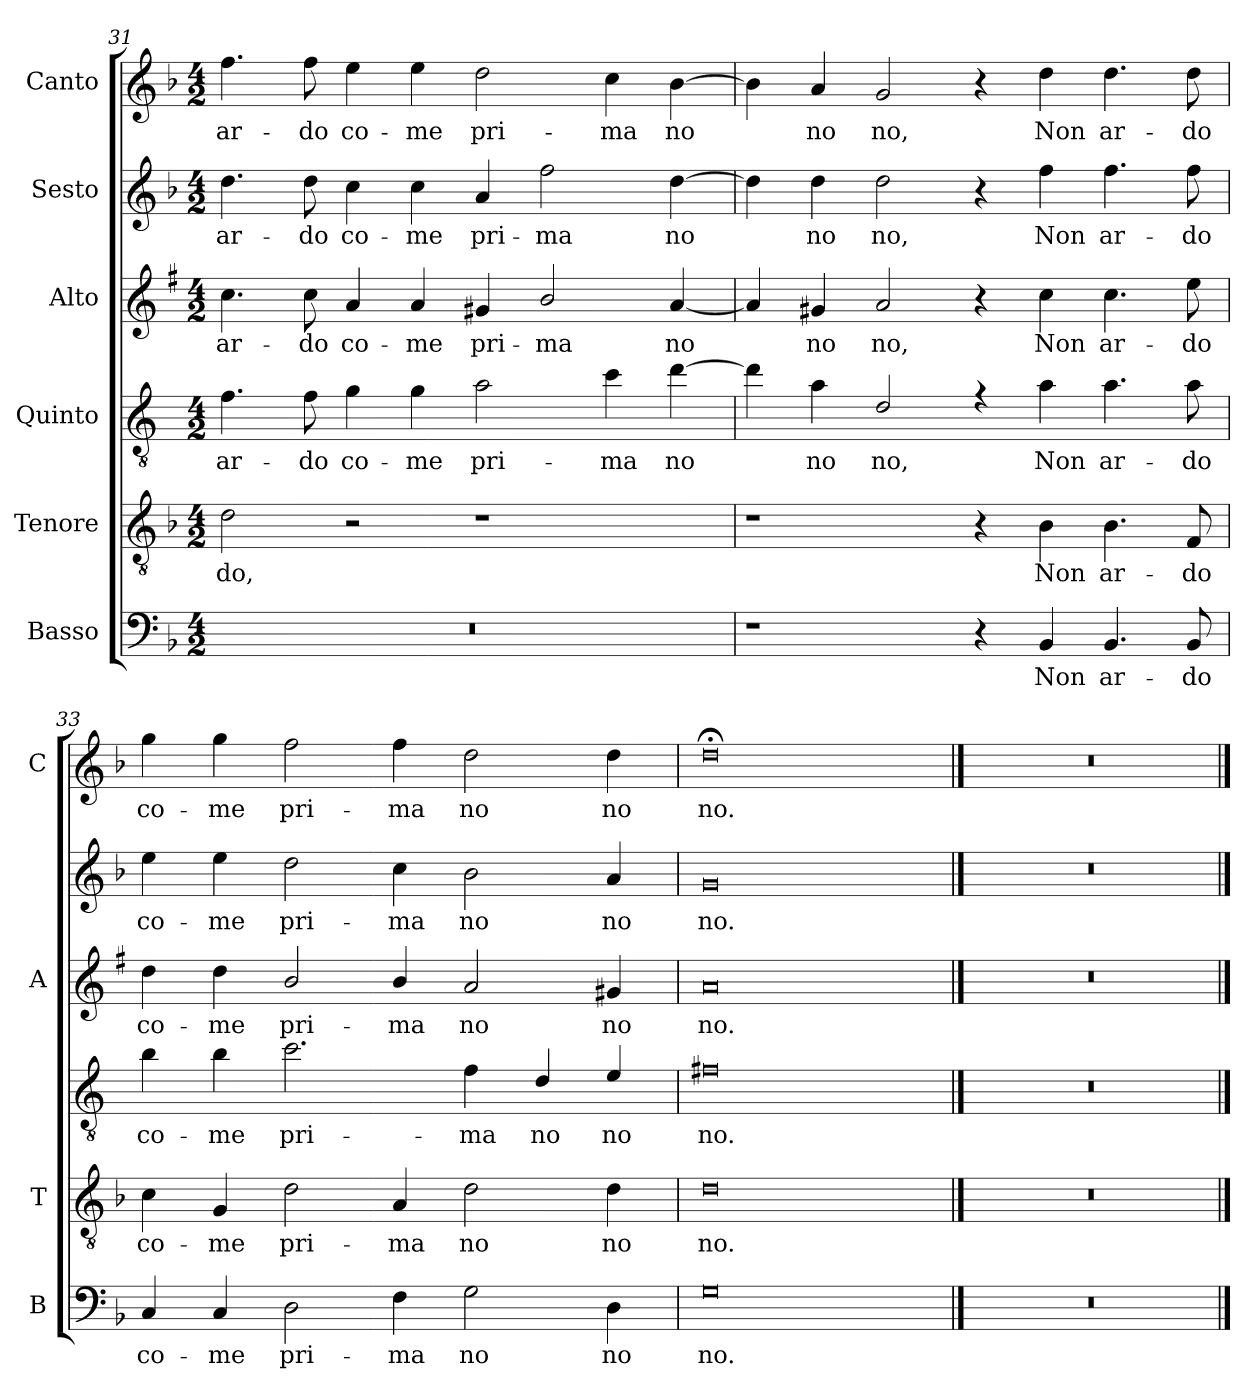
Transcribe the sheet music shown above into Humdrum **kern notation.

**kern	**text	**kern	**text	**kern	**text	**kern	**text	**kern	**text	**kern	**text
*part6	*part6	*part5	*part5	*part4	*part4	*part3	*part3	*part2	*part2	*part1	*part1
*staff6	*staff6	*staff5	*staff5	*staff4	*staff4	*staff3	*staff3	*staff2	*staff2	*staff1	*staff1
*I"Basso	*	*I"Tenore	*	*I"Quinto	*	*I"Alto	*	*I"Sesto	*	*I"Canto	*
*I'B	*	*I'T	*	*	*	*I'A	*	*	*	*I'C	*
*clefF4	*	*clefGv2	*	*clefGv2	*	*clefG2	*	*clefG2	*	*clefG2	*
*	*	*	*	*ITrd4c7	*	*ITrd1c2	*	*	*	*	*
*k[b-]	*	*k[b-]	*	*k[b-]	*	*k[b-]	*	*k[b-]	*	*k[b-]	*
*F:	*	*F:	*	*F:	*	*F:	*	*F:	*	*F:	*
*M4/2	*	*M4/2	*	*M4/2	*	*M4/2	*	*M4/2	*	*M4/2	*
=31	=31	=31	=31	=31	=31	=31	=31	=31	=31	=31	=31
!	!	!	!LO:LY:b	!	!LO:LY:b	!	!LO:LY:b	!	!LO:LY:b	!	!LO:LY:b
0r	.	2d\	-do,	4.B-\	ar-	4.b-\	ar-	4.dd\	ar-	4.ff\	ar-
!	!	!	!	!	!LO:LY:b	!	!LO:LY:b	!	!LO:LY:b	!	!LO:LY:b
.	.	.	.	8B-\	-do	8b-\	-do	8dd\	-do	8ff\	-do
!	!	!	!	!	!LO:LY:b	!	!LO:LY:b	!	!LO:LY:b	!	!LO:LY:b
.	.	2r	.	4c\	co-	4g/	co-	4cc\	co-	4ee\	co-
!	!	!	!	!	!LO:LY:b	!	!LO:LY:b	!	!LO:LY:b	!	!LO:LY:b
.	.	.	.	4c\	-me	4g/	-me	4cc\	-me	4ee\	-me
!	!	!	!	!	!LO:LY:b	!	!LO:LY:b	!	!LO:LY:b	!	!LO:LY:b
.	.	1r	.	2d\	pri-	4f#X/	pri-	4a/	pri-	2dd\	pri-
!	!	!	!	!	!	!	!LO:LY:b	!	!LO:LY:b	!	!
.	.	.	.	.	.	2a/	-ma	2ff\	-ma	.	.
!	!	!	!	!	!LO:LY:b	!	!	!	!	!	!LO:LY:b
.	.	.	.	4f\	-ma	.	.	.	.	4cc\	-ma
!	!	!	!	!	!LO:LY:b	!	!LO:LY:b	!	!LO:LY:b	!	!LO:LY:b
.	.	.	.	[4g\	no	[4g/	no	[4dd\	no	[4b-\	no
!!LO:LB:g=z
=32	=32	=32	=32	=32	=32	=32	=32	=32	=32	=32	=32
1r	.	1r	.	4g\]	.	4g/]	.	4dd\]	.	4b-\]	.
!	!	!	!	!	!LO:LY:b	!	!LO:LY:b	!	!LO:LY:b	!	!LO:LY:b
.	.	.	.	4d\	no	4f#X/	no	4dd\	no	4a/	no
!	!	!	!	!	!LO:LY:b	!	!LO:LY:b	!	!LO:LY:b	!	!LO:LY:b
.	.	.	.	2G/	no,	2g/	no,	2dd\	no,	2g/	no,
4r	.	4r	.	4rf	.	4r	.	4r	.	4r	.
!	!LO:LY:b	!	!LO:LY:b	!	!LO:LY:b	!	!LO:LY:b	!	!LO:LY:b	!	!LO:LY:b
4BB-/	Non	4B-\	Non	4d\	Non	4b-\	Non	4ff\	Non	4dd\	Non
!	!LO:LY:b	!	!LO:LY:b	!	!LO:LY:b	!	!LO:LY:b	!	!LO:LY:b	!	!LO:LY:b
4.BB-/	ar-	4.B-\	ar-	4.d\	ar-	4.b-\	ar-	4.ff\	ar-	4.dd\	ar-
!	!LO:LY:b	!	!LO:LY:b	!	!LO:LY:b	!	!LO:LY:b	!	!LO:LY:b	!	!LO:LY:b
8BB-/	-do	8F/	-do	8d\	-do	8dd\	-do	8ff\	-do	8dd\	-do
=33	=33	=33	=33	=33	=33	=33	=33	=33	=33	=33	=33
!	!LO:LY:b	!	!LO:LY:b	!	!LO:LY:b	!	!LO:LY:b	!	!LO:LY:b	!	!LO:LY:b
4C/	co-	4c\	co-	4e\	co-	4cc\	co-	4ee\	co-	4gg\	co-
!	!LO:LY:b	!	!LO:LY:b	!	!LO:LY:b	!	!LO:LY:b	!	!LO:LY:b	!	!LO:LY:b
4C/	-me	4G/	-me	4e\	-me	4cc\	-me	4ee\	-me	4gg\	-me
!	!LO:LY:b	!	!LO:LY:b	!	!LO:LY:b	!	!LO:LY:b	!	!LO:LY:b	!	!LO:LY:b
2D\	pri-	2d\	pri-	2.f\	pri-	2a/	pri-	2dd\	pri-	2ff\	pri-
!	!LO:LY:b	!	!LO:LY:b	!	!	!	!LO:LY:b	!	!LO:LY:b	!	!LO:LY:b
4F\	-ma	4A/	-ma	.	.	4a/	-ma	4cc\	-ma	4ff\	-ma
!	!LO:LY:b	!	!LO:LY:b	!	!LO:LY:b	!	!LO:LY:b	!	!LO:LY:b	!	!LO:LY:b
2G\	no	2d\	no	4B-\	-ma	2g/	no	2b-\	no	2dd\	no
!	!	!	!	!	!LO:LY:b	!	!	!	!	!	!
.	.	.	.	4G/	no	.	.	.	.	.	.
!	!LO:LY:b	!	!LO:LY:b	!	!LO:LY:b	!	!LO:LY:b	!	!LO:LY:b	!	!LO:LY:b
4D\	no	4d\	no	4A/	no	4f#X/	no	4a/	no	4dd\	no
=34	=34	=34	=34	=34	=34	=34	=34	=34	=34	=34	=34
!	!LO:LY:b	!	!LO:LY:b	!	!LO:LY:b	!	!LO:LY:b	!	!LO:LY:b	!	!LO:LY:b
0G	no.	0d	no.	0Bn	no.	0g	no.	0g	no.	0dd;<	no.
==35	==35	==35	==35	==35	==35	==35	==35	==35	==35	==35	==35
0r	.	0r	.	0r	.	0r	.	0r	.	0r	.
==	==	==	==	==	==	==	==	==	==	==	==
*-	*-	*-	*-	*-	*-	*-	*-	*-	*-	*-	*-
